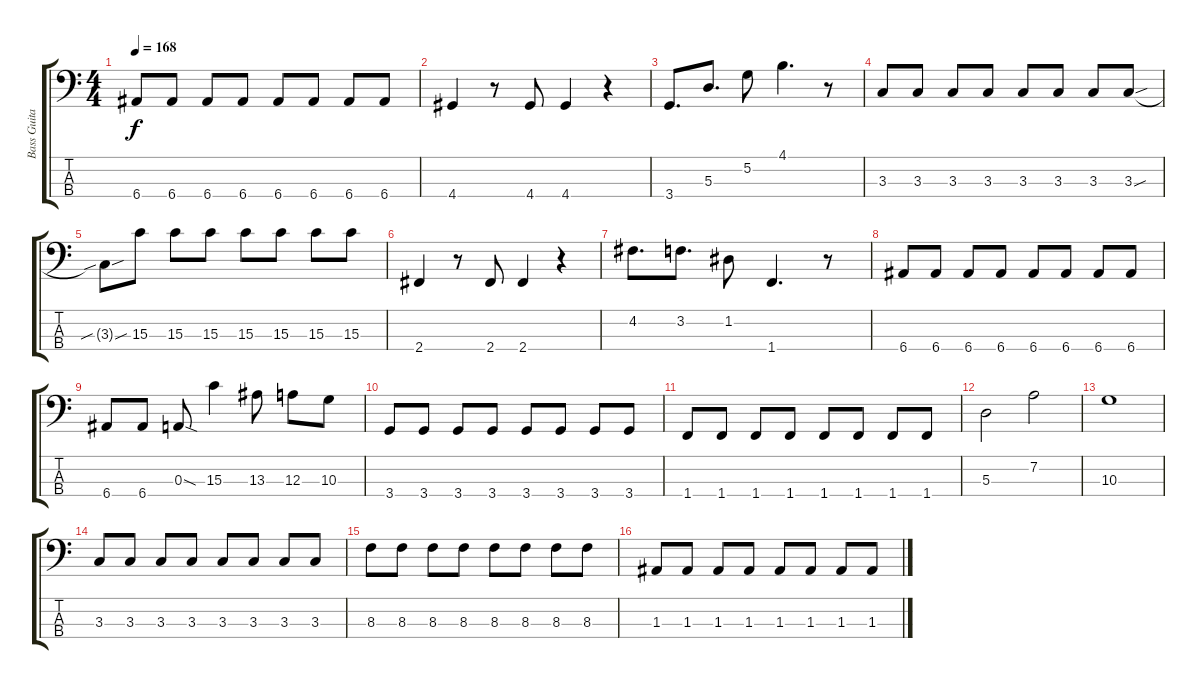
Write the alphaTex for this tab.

\track ("Bass Guitar" "Bass Guita") {instrument electricbassfinger}
\staff {score tabs}
\tuning (G2 D2 A1 E1) {hide}
\ts (4 4)
\tempo 168
\clef f4
\ks c
6.4.8{dy f} 6.4.8 6.4.8 6.4.8 6.4.8 6.4.8 6.4.8 6.4.8 |
4.4.4 r.8 4.4.8 4.4.4 r.4 |
3.4.8{d} 5.3.8{d} 5.2.8 4.1.4{d} r.8 |
3.3.8 3.3.8 3.3.8 3.3.8 3.3.8 3.3.8 3.3.8 3.3{sou}.8 |
3.3{sib sou t}.8 15.3.8 15.3.8 15.3.8 15.3.8 15.3.8 15.3.8 15.3.8 |
2.4.4 r.8 2.4.8 2.4.4 r.4 |
4.2.8{d} 3.2.8{d} 1.2.8 1.4.4{d} r.8 |
6.4.8 6.4.8 6.4.8 6.4.8 6.4.8 6.4.8 6.4.8 6.4.8 |
6.4.8 6.4.8 0.3{sod}.8 15.3.4 13.3.8 12.3.8 10.3.8 |
3.4.8 3.4.8 3.4.8 3.4.8 3.4.8 3.4.8 3.4.8 3.4.8 |
1.4.8 1.4.8 1.4.8 1.4.8 1.4.8 1.4.8 1.4.8 1.4.8 |
5.3.2 7.2.2 |
10.3.1 |
3.3.8 3.3.8 3.3.8 3.3.8 3.3.8 3.3.8 3.3.8 3.3.8 |
8.3.8 8.3.8 8.3.8 8.3.8 8.3.8 8.3.8 8.3.8 8.3.8 |
1.3.8 1.3.8 1.3.8 1.3.8 1.3.8 1.3.8 1.3.8 1.3.8
